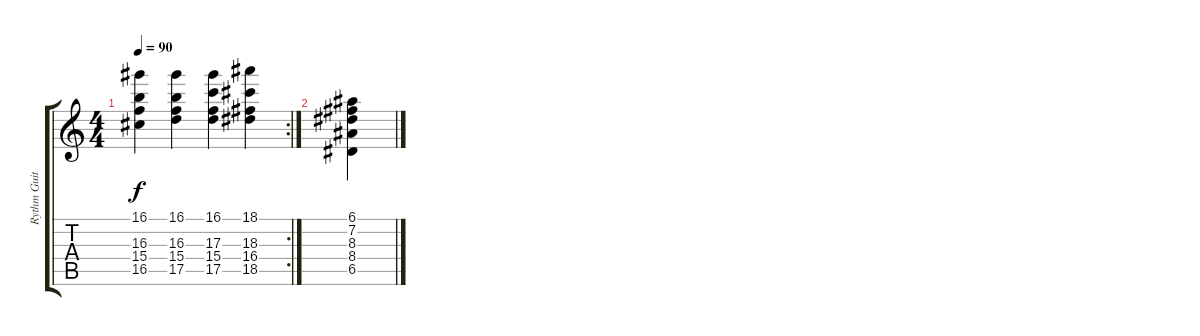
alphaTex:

\track ("Rythm Guitar" "Rythm Guit") {instrument distortionguitar}
\staff {score tabs}
\tuning (E4 B3 G3 D3 A2 E2) {hide}
\rc 2
\ts (4 4)
\tempo 90
\clef g2
\ks c
(16.1 16.3 15.4 16.5).4{dy f} (16.1 16.3 15.4 17.5).4 (16.1 17.3 15.4 17.5).4 (18.1 18.3 16.4 18.5).4 |
(6.1 7.2 8.3 8.4 6.5).4
